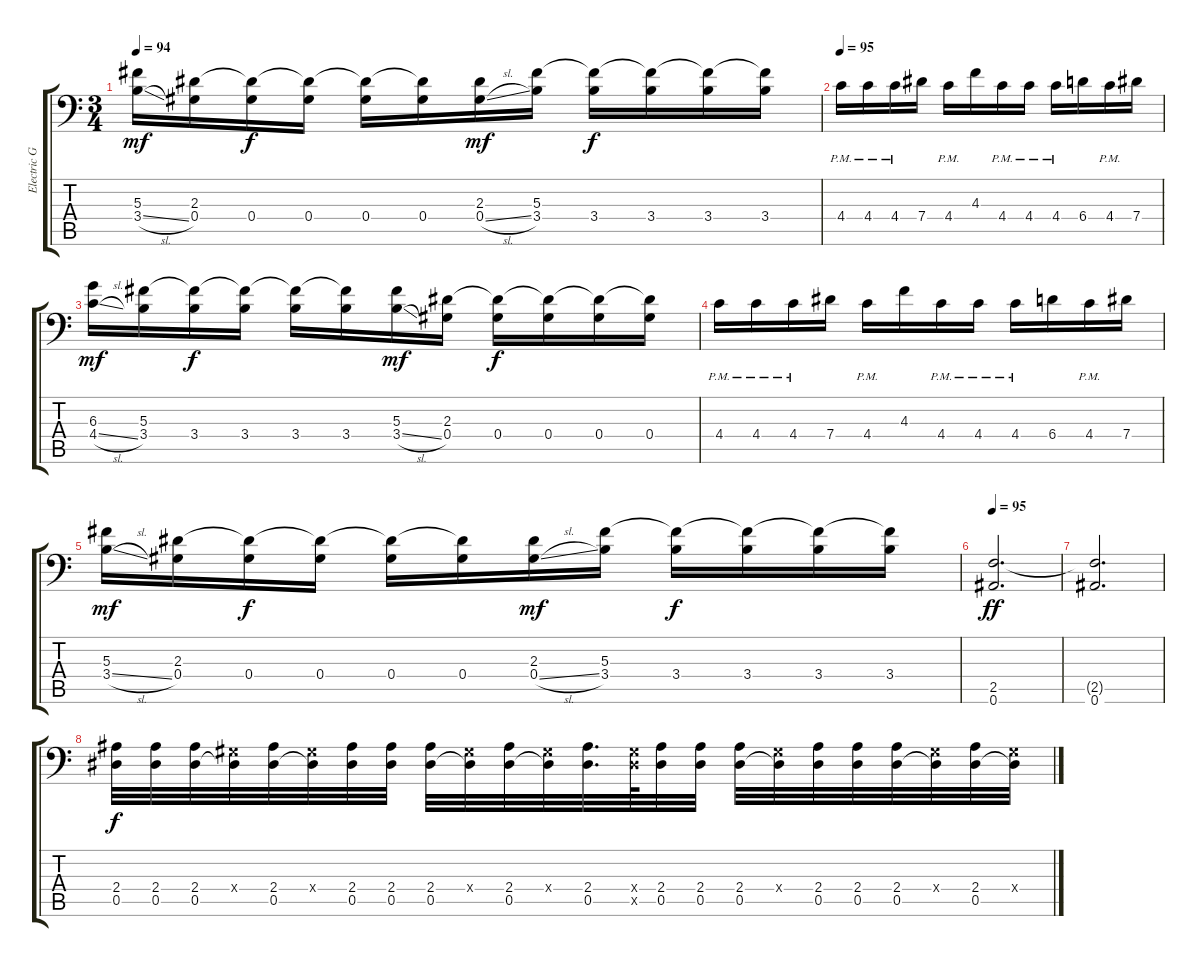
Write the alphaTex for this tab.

\track ("Electric Guitar 4" "Electric G") {instrument distortionguitar}
\staff {score tabs}
\tuning (Bb3 F3 Db3 Ab2 Eb2 Bb1) {hide}
\ts (3 4)
\tempo 94
\clef f4
\ks c
(5.3 3.4{sl}).16{dy mf} (2.3 0.4).16 (2.3{t} 0.4).16{dy f} (2.3{t} 0.4).16 (2.3{t} 0.4).16 (2.3{t} 0.4).16 (2.3 0.4{sl}).16{dy mf} (5.3 3.4).16 (5.3{t} 3.4).16{dy f} (5.3{t} 3.4).16 (5.3{t} 3.4).16 (5.3{t} 3.4).16 |
\tempo 95
4.4{pm}.16 4.4{pm}.16 4.4{pm}.16 7.4.16 4.4{pm}.16 4.3.16 4.4{pm}.16 4.4{pm}.16 4.4{pm}.16 6.4.16 4.4{pm}.16 7.4.16 |
(6.3 4.4{sl}).16{dy mf} (5.3 3.4).16 (5.3{t} 3.4).16{dy f} (5.3{t} 3.4).16 (5.3{t} 3.4).16 (5.3{t} 3.4).16 (5.3 3.4{sl}).16{dy mf} (2.3 0.4).16 (2.3{t} 0.4).16{dy f} (2.3{t} 0.4).16 (2.3{t} 0.4).16 (2.3{t} 0.4).16 |
4.4{pm}.16 4.4{pm}.16 4.4{pm}.16 7.4.16 4.4{pm}.16 4.3.16 4.4{pm}.16 4.4{pm}.16 4.4{pm}.16 6.4.16 4.4{pm}.16 7.4.16 |
(5.3 3.4{sl}).16{dy mf} (2.3 0.4).16 (2.3{t} 0.4).16{dy f} (2.3{t} 0.4).16 (2.3{t} 0.4).16 (2.3{t} 0.4).16 (2.3 0.4{sl}).16{dy mf} (5.3 3.4).16 (5.3{t} 3.4).16{dy f} (5.3{t} 3.4).16 (5.3{t} 3.4).16 (5.3{t} 3.4).16 |
\tempo 95
(2.5 0.6).2{d dy ff} |
(2.5{t} 0.6).2{d} |
(2.4 0.5).32{dy f} (2.4 0.5).32 (2.4 0.5).32 (0.4{x} 0.5{t}).32 (2.4 0.5).32 (0.4{x} 0.5{t}).32 (2.4 0.5).32 (2.4 0.5).32 (2.4 0.5).32 (0.4{x} 0.5{t}).32 (2.4 0.5).32 (0.4{x} 0.5{t}).32 (2.4 0.5).32{d} (0.4{x} 0.5{x}).64 (2.4 0.5).32 (2.4 0.5).32 (2.4 0.5).32 (0.4{x} 0.5{t}).32 (2.4 0.5).32 (2.4 0.5).32 (2.4 0.5).32 (0.4{x} 0.5{t}).32 (2.4 0.5).32 (0.4{x} 0.5{t}).32
